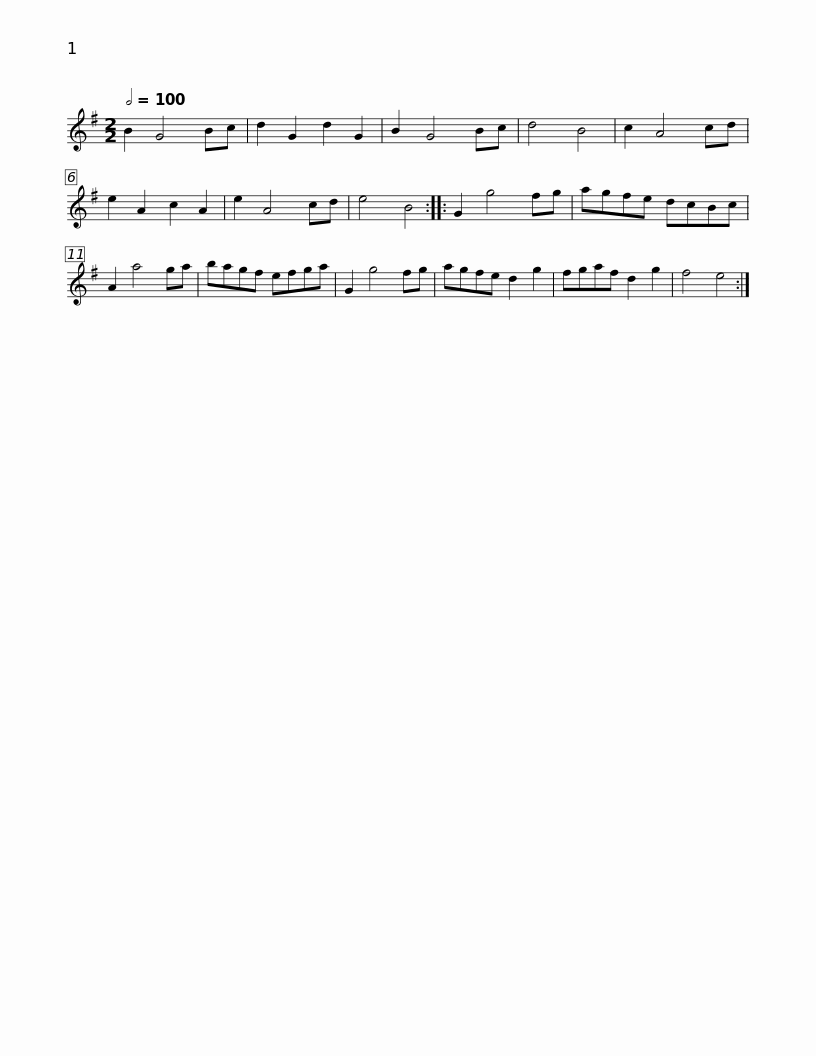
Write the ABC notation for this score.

X:1
L:1/8
Q:1/2=100
M:2/2
I:linebreak $
K:G
V:1 treble
V:1
 B2 G4 Bc | d2 G2 d2 G2 | B2 G4 Bc | d4 B4 | c2 A4 cd | %5
 e2 A2 c2 A2 | e2 A4 cd | e4 B4 :: G2 g4 fg |$ agfe dcBc | %10
 A2 a4 ga | bagf efga | G2 g4 fg | agfe d2 g2 | fgaf d2 g2 | %15
 f4 e4 :| %16
